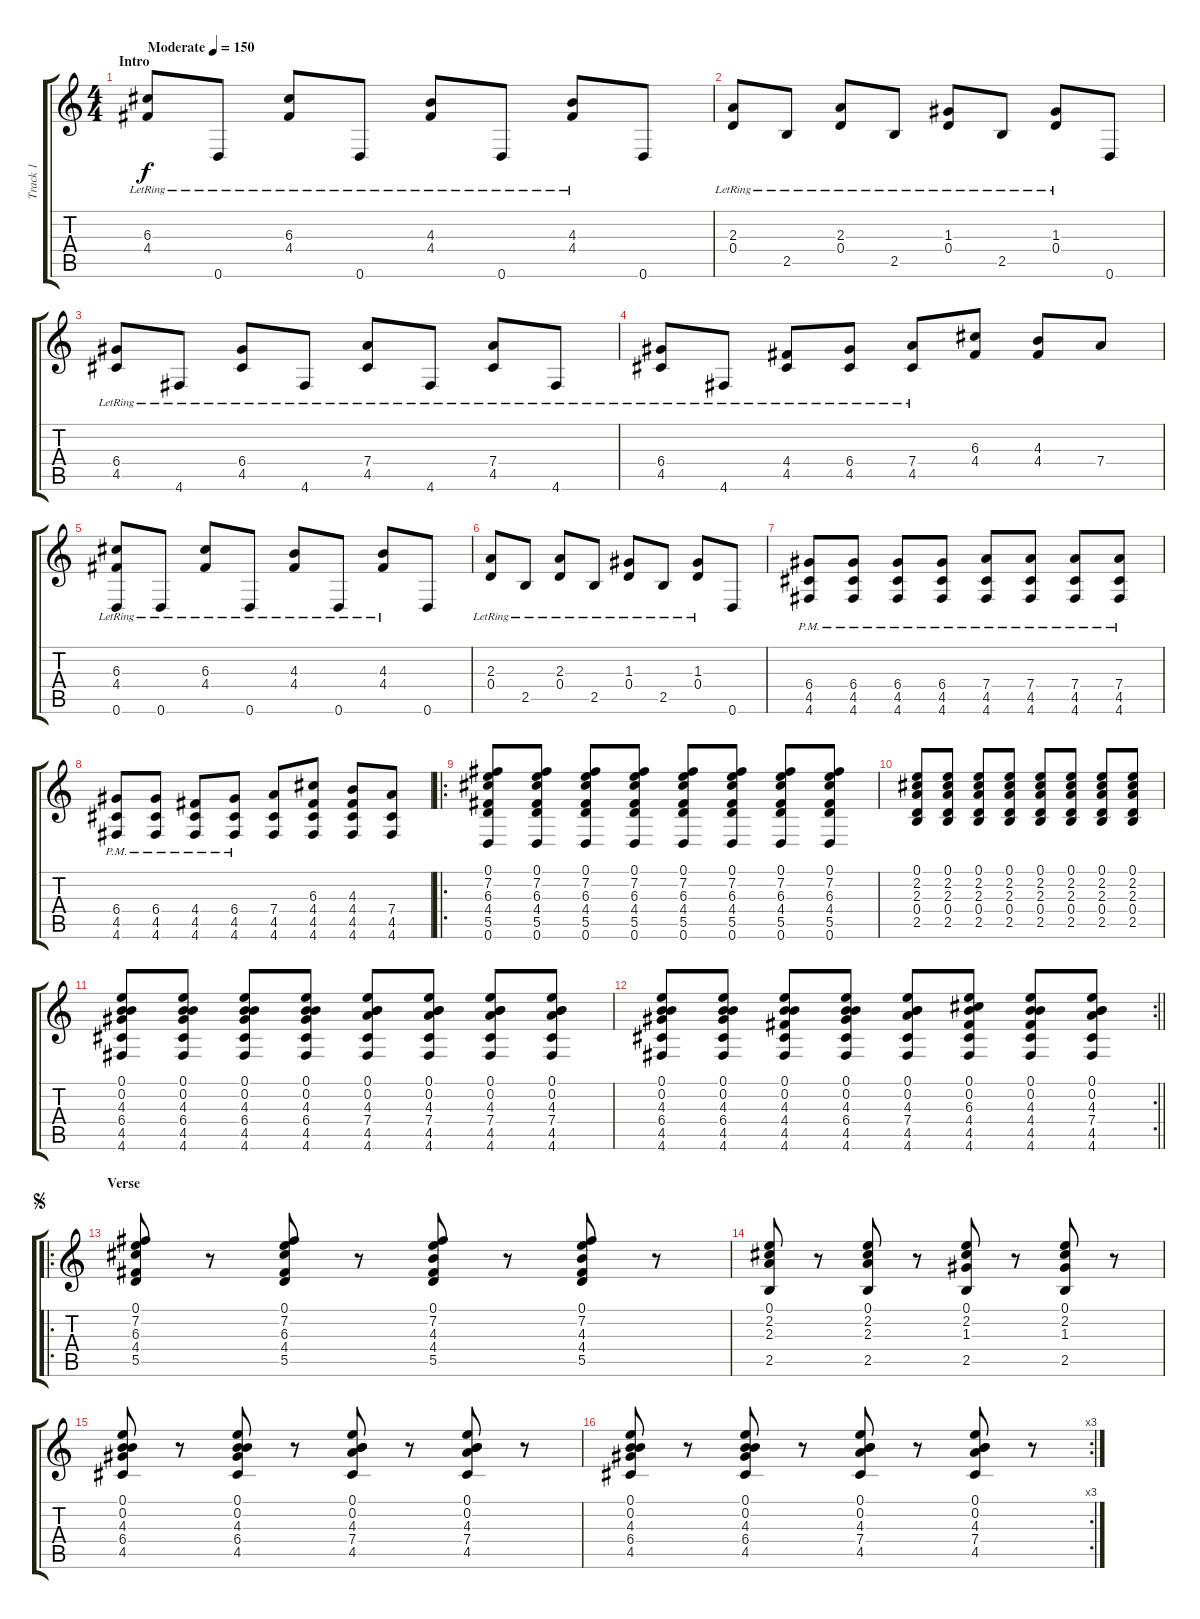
\track ("Track 1" "Track 1") {instrument electricguitarclean}
\staff {score tabs}
\tuning (E4 B3 G3 D3 A2 D2) {hide}
\ts (4 4)
\section ("" "Intro")
\tempo (150 "Moderate")
\clef g2
\ks c
(6.3{lr} 4.4{lr}).8{dy f instrument electricguitarclean} 0.6{lr}.8 (6.3{lr} 4.4{lr}).8 0.6{lr}.8 (4.3{lr} 4.4{lr}).8 0.6{lr}.8 (4.3{lr} 4.4{lr}).8 0.6.8 |
(2.3{lr} 0.4{lr}).8 2.5{lr}.8 (2.3{lr} 0.4{lr}).8 2.5{lr}.8 (1.3{lr} 0.4{lr}).8 2.5{lr}.8 (1.3{lr} 0.4{lr}).8 0.6.8 |
(6.4{lr} 4.5{lr}).8 4.6{lr}.8 (6.4{lr} 4.5{lr}).8 4.6{lr}.8 (7.4{lr} 4.5{lr}).8 4.6{lr}.8 (7.4{lr} 4.5{lr}).8 4.6{lr}.8 |
(6.4{lr} 4.5{lr}).8 4.6{lr}.8 (4.4{lr} 4.5{lr}).8 (6.4{lr} 4.5{lr}).8 (7.4{lr} 4.5{lr}).8 (6.3 4.4).8 (4.3 4.4).8 7.4.8 |
(6.3{lr} 4.4{lr} 0.6{lr}).8 0.6{lr}.8 (6.3{lr} 4.4{lr}).8 0.6{lr}.8 (4.3{lr} 4.4{lr}).8 0.6{lr}.8 (4.3{lr} 4.4{lr}).8 0.6.8 |
(2.3{lr} 0.4{lr}).8 2.5{lr}.8 (2.3{lr} 0.4{lr}).8 2.5{lr}.8 (1.3{lr} 0.4{lr}).8 2.5{lr}.8 (1.3{lr} 0.4{lr}).8 0.6.8 |
(6.4{pm} 4.5{pm} 4.6{pm}).8 (6.4{pm} 4.5{pm} 4.6{pm}).8 (6.4{pm} 4.5{pm} 4.6{pm}).8 (6.4{pm} 4.5{pm} 4.6{pm}).8 (7.4{pm} 4.5{pm} 4.6{pm}).8 (7.4{pm} 4.5{pm} 4.6{pm}).8 (7.4{pm} 4.5{pm} 4.6{pm}).8 (7.4{pm} 4.5{pm} 4.6{pm}).8 |
(6.4{pm} 4.5{pm} 4.6{pm}).8 (6.4{pm} 4.5{pm} 4.6{pm}).8 (4.4{pm} 4.5{pm} 4.6{pm}).8 (6.4{pm} 4.5{pm} 4.6{pm}).8 (7.4 4.5 4.6).8 (6.3 4.4 4.5 4.6).8 (4.3 4.4 4.5 4.6).8 (7.4 4.5 4.6).8 |
\ro
(0.1 7.2 6.3 4.4 5.5 0.6).8 (0.1 7.2 6.3 4.4 5.5 0.6).8 (0.1 7.2 6.3 4.4 5.5 0.6).8 (0.1 7.2 6.3 4.4 5.5 0.6).8 (0.1 7.2 6.3 4.4 5.5 0.6).8 (0.1 7.2 6.3 4.4 5.5 0.6).8 (0.1 7.2 6.3 4.4 5.5 0.6).8 (0.1 7.2 6.3 4.4 5.5 0.6).8 |
(0.1 2.2 2.3 0.4 2.5).8 (0.1 2.2 2.3 0.4 2.5).8 (0.1 2.2 2.3 0.4 2.5).8 (0.1 2.2 2.3 0.4 2.5).8 (0.1 2.2 2.3 0.4 2.5).8 (0.1 2.2 2.3 0.4 2.5).8 (0.1 2.2 2.3 0.4 2.5).8 (0.1 2.2 2.3 0.4 2.5).8 |
(0.1 0.2 4.3 6.4 4.5 4.6).8 (0.1 0.2 4.3 6.4 4.5 4.6).8 (0.1 0.2 4.3 6.4 4.5 4.6).8 (0.1 0.2 4.3 6.4 4.5 4.6).8 (0.1 0.2 4.3 7.4 4.5 4.6).8 (0.1 0.2 4.3 7.4 4.5 4.6).8 (0.1 0.2 4.3 7.4 4.5 4.6).8 (0.1 0.2 4.3 7.4 4.5 4.6).8 |
\rc 2
\barLineRight lightlight
(0.1 0.2 4.3 6.4 4.5 4.6).8 (0.1 0.2 4.3 6.4 4.5 4.6).8 (0.1 0.2 4.3 4.4 4.5 4.6).8 (0.1 0.2 4.3 6.4 4.5 4.6).8 (0.1 0.2 4.3 7.4 4.5 4.6).8 (0.1 0.2 6.3 4.4 4.5 4.6).8 (0.1 0.2 4.3 4.4 4.5 4.6).8 (0.1 0.2 4.3 7.4 4.5 4.6).8 |
\ro
\section ("" "Verse")
\jump segno
(0.1 7.2 6.3 4.4 5.5).8 r.8 (0.1 7.2 6.3 4.4 5.5).8 r.8 (0.1 7.2 4.3 4.4 5.5).8 r.8 (0.1 7.2 4.3 4.4 5.5).8 r.8 |
(0.1 2.2 2.3 2.5).8 r.8 (0.1 2.2 2.3 2.5).8 r.8 (0.1 2.2 1.3 2.5).8 r.8 (0.1 2.2 1.3 2.5).8 r.8 |
(0.1 0.2 4.3 6.4 4.5).8 r.8 (0.1 0.2 4.3 6.4 4.5).8 r.8 (0.1 0.2 4.3 7.4 4.5).8 r.8 (0.1 0.2 4.3 7.4 4.5).8 r.8 |
\rc 3
(0.1 0.2 4.3 6.4 4.5).8 r.8 (0.1 0.2 4.3 6.4 4.5).8 r.8 (0.1 0.2 4.3 7.4 4.5).8 r.8 (0.1 0.2 4.3 7.4 4.5).8 r.8
